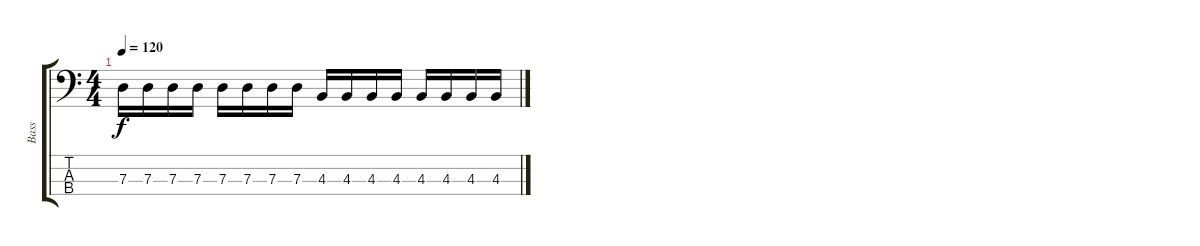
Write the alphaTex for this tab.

\track ("Bass" "Bass") {instrument electricbassfinger}
\staff {score tabs}
\tuning (F2 C2 G1 D1) {hide}
\ts (4 4)
\tempo 120
\clef f4
\ks c
7.3.16{dy f} 7.3.16 7.3.16 7.3.16 7.3.16 7.3.16 7.3.16 7.3.16 4.3.16 4.3.16 4.3.16 4.3.16 4.3.16 4.3.16 4.3.16 4.3.16
